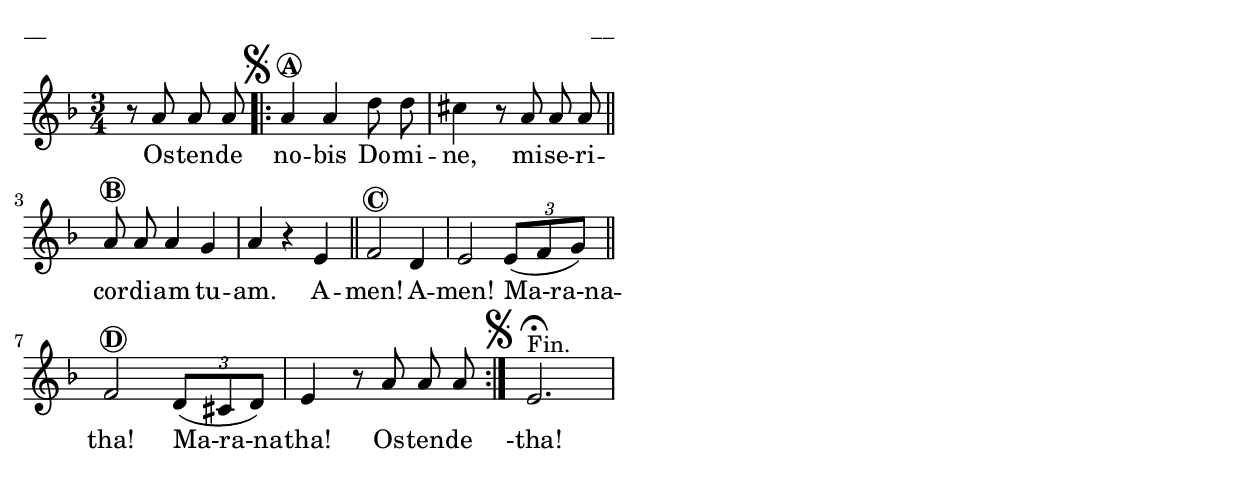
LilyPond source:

\version "2.13.16" 
%\header {
%    title = "Ostende nobis"
%}
% Chants de Taizé, #27
\paper {
line-width = 10\cm
left-margin = 0.4\cm
between-system-padding = 0.1\cm
between-system-space = 0.1\cm
}
\layout {
indent = #0
ragged-last = ##f
}


voiceA = \relative c' {
\clef "treble"
\key d \minor
\time 3/4 
\partial 4*2
r8 a' a a 
\mark \markup { \musicglyph #"scripts.segno" }
\repeat volta 2 {
a4^\markup{ \circle \bold A} a d8 d | cis4 r8 a a a \bar "||"
a8^\markup{ \circle \bold B} a a4 g | a4 r e \bar "||"
f2^\markup{ \circle \bold C} d4 | e2 \times 2/3 { e8[( f g]) } \bar "||"
f2^\markup{ \circle \bold D} \times 2/3 { d8[( cis d]) } | e4 r8 a a a  
} \mark \markup { \musicglyph #"scripts.segno" }
e2.^"Fin."^\fermata
} 


lyricA = \lyricmode {
Os -- ten -- de no -- bis Do -- mi -- ne, mi -- se -- ri -- cor -- di -- am tu -- am. 
A -- men! A -- men! Ma-ra-na -- tha! Ma-ra-na -- tha! Os -- ten -- de 
-tha!
}


fullScore = <<
\new Staff {
<<
\new Voice = "voiceA" { \oneVoice \autoBeamOff \voiceA }
\lyricsto "voiceA" \new Lyrics \lyricA
>>
}
>>

\score {
\fullScore
\header { piece = "__" opus = "__" }
}
\markup { \with-color #(x11-color 'white) \sans \smaller "__" }
\score {
\unfoldRepeats
\fullScore
\midi {
\context { \Staff \remove "Staff_performer" }
\context { \Voice \consists "Staff_performer" }
}
}


